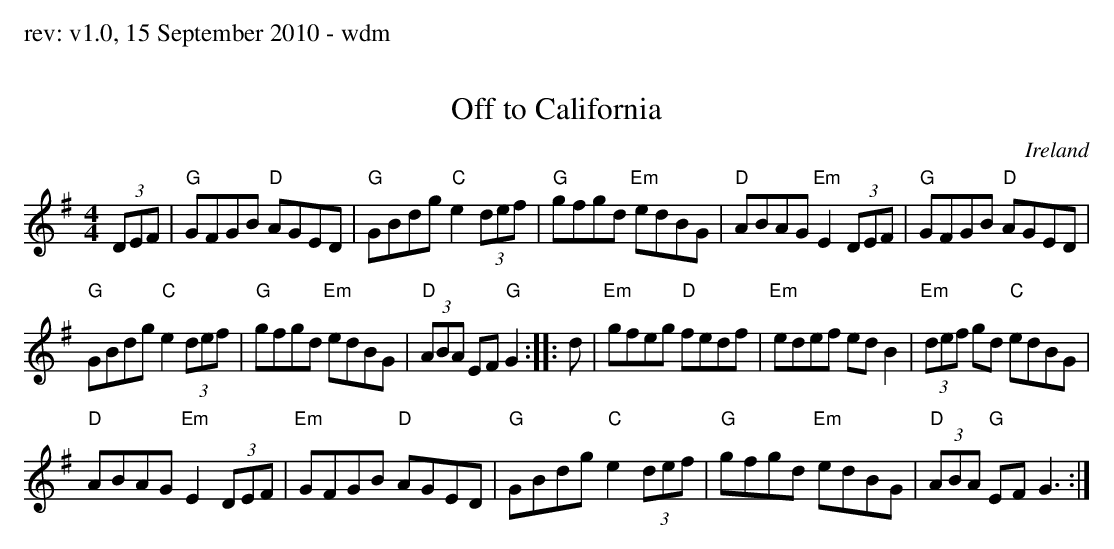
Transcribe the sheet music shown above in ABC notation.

X:1
T:Off to California
O:Ireland
M:4/4
K:G
(3DEF|\
"G"GFGB "D"AGED | "G"GBdg "C"e2(3def | "G"gfgd "Em"edBG | "D"ABAG "Em"E2(3DEF | "G"GFGB "D"AGED |
"G"GBdg "C"e2(3def | "G"gfgd "Em"edBG | "D"(3ABA EF "G"G2 :||: d | "Em"gfeg "D"fedf | "Em"edef ed B2 | "Em"(3def gd "C"edBG |
"D"ABAG "Em"E2 (3DEF | "Em"GFGB "D"AGED | "G"GBdg "C"e2(3def | "G"gfgd "Em"edBG | "D"(3ABA "G"EF G3 :|
